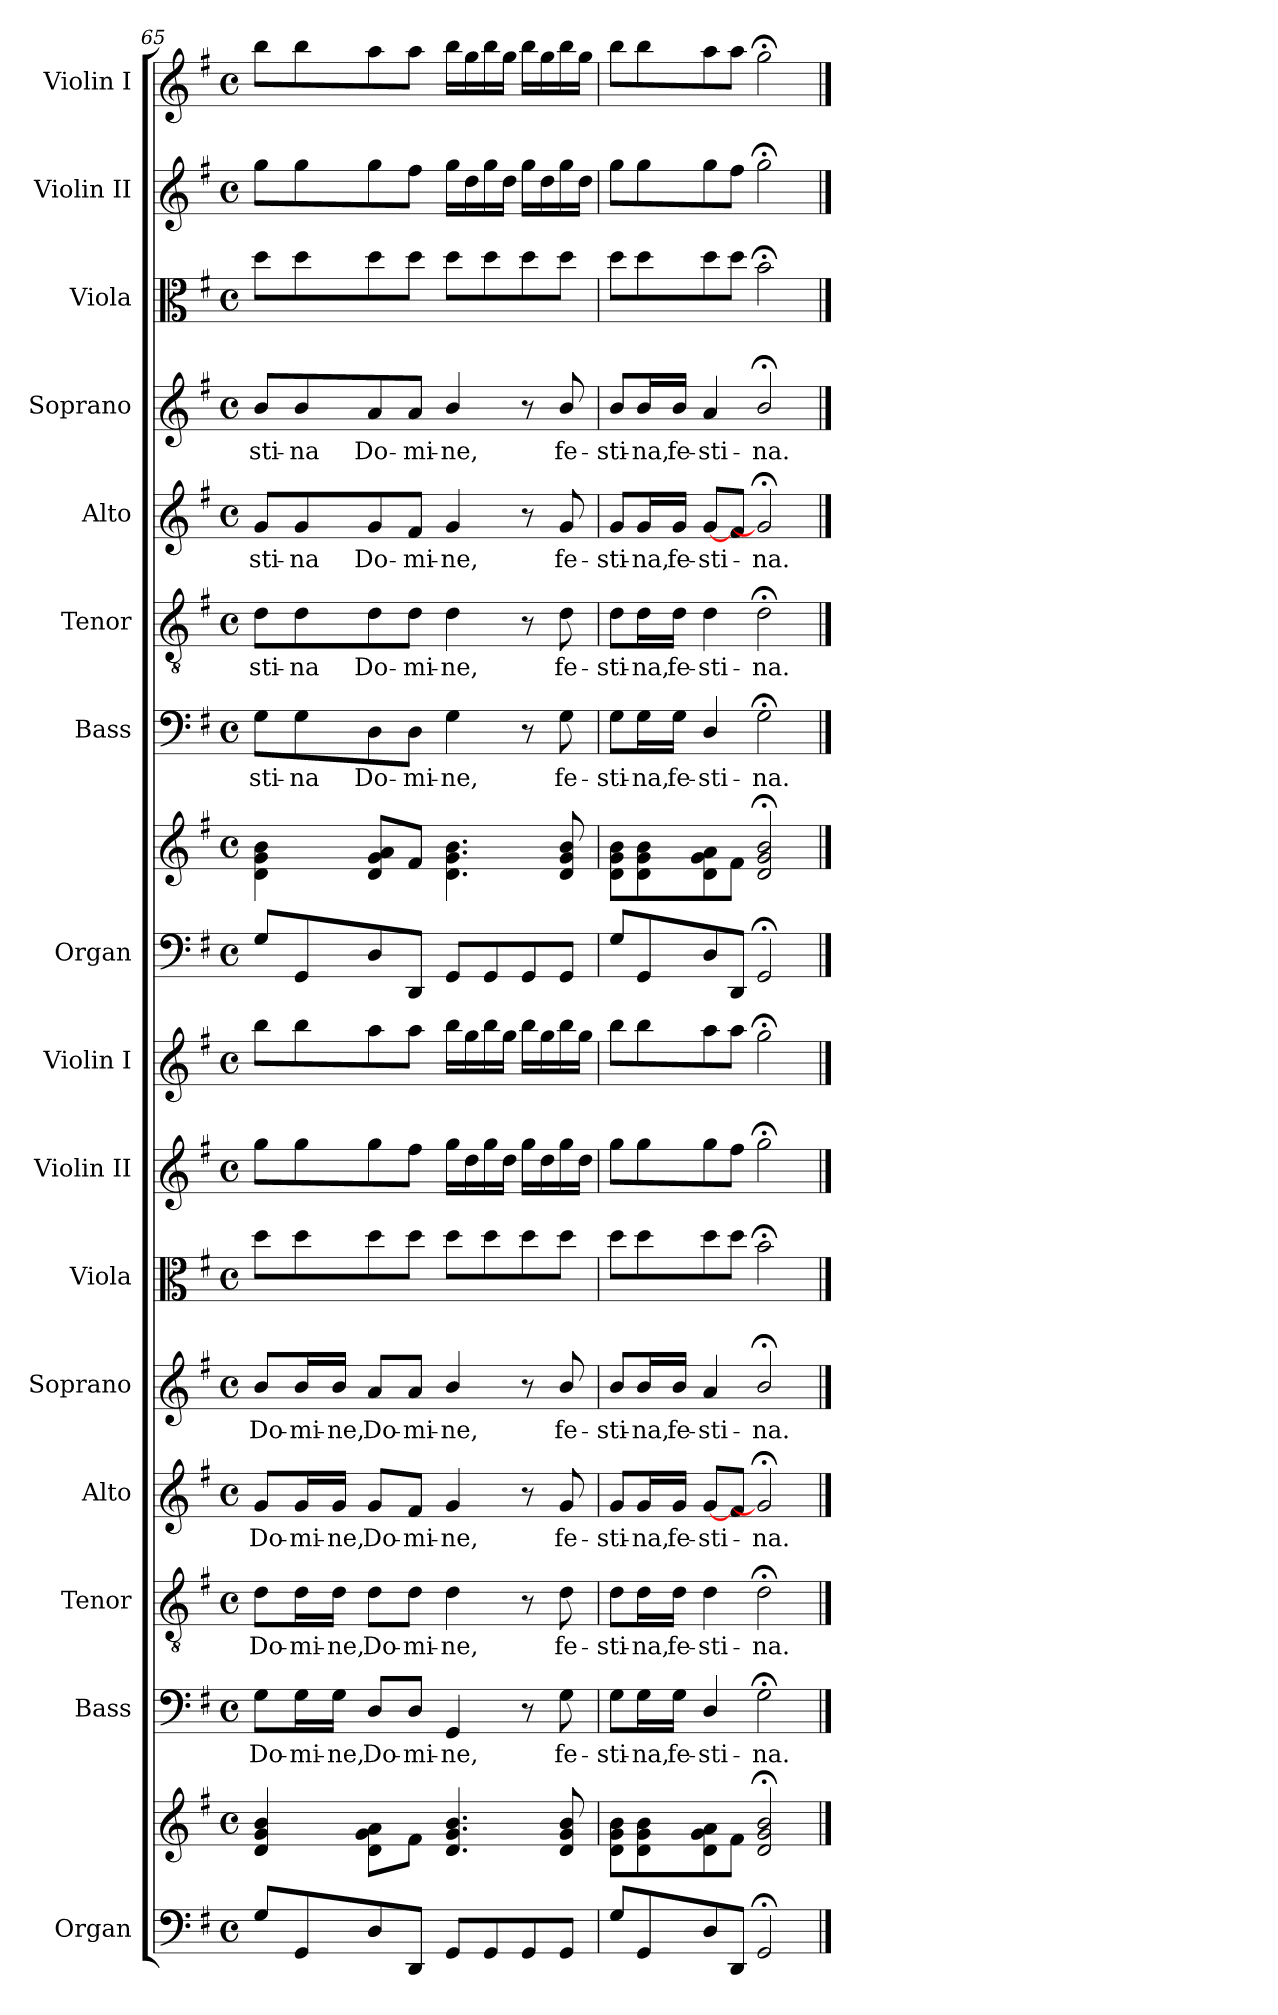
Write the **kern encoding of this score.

**kern	**kern	**kern	**text	**kern	**text	**kern	**text	**kern	**text	**kern	**kern	**kern	**kern	**kern	**kern	**text	**kern	**text	**kern	**text	**kern	**text	**kern	**kern	**kern
*part16	*part16	*part15	*part15	*part14	*part14	*part13	*part13	*part12	*part12	*part11	*part10	*part9	*part8	*part8	*part7	*part7	*part6	*part6	*part5	*part5	*part4	*part4	*part3	*part2	*part1
*staff18	*staff17	*staff16	*staff16	*staff15	*staff15	*staff14	*staff14	*staff13	*staff13	*staff12	*staff11	*staff10	*staff9	*staff8	*staff7	*staff7	*staff6	*staff6	*staff5	*staff5	*staff4	*staff4	*staff3	*staff2	*staff1
*I"Organ	*	*I"Bass	*	*I"Tenor	*	*I"Alto	*	*I"Soprano	*	*I"Viola	*I"Violin II	*I"Violin I	*I"Organ	*	*I"Bass	*	*I"Tenor	*	*I"Alto	*	*I"Soprano	*	*I"Viola	*I"Violin II	*I"Violin I
*I'Org.	*	*I'B.	*	*I'T.	*	*I'A.	*	*I'S.	*	*I'Vla.	*I'Vln. II	*I'Vln. I	*I'Org.	*	*I'B.	*	*I'T.	*	*I'A.	*	*I'S.	*	*I'Vla.	*I'Vln. II	*I'Vln. I
*clefF4	*clefG2	*clefF4	*	*clefGv2	*	*clefG2	*	*clefG2	*	*clefC3	*clefG2	*clefG2	*clefF4	*clefG2	*clefF4	*	*clefGv2	*	*clefG2	*	*clefG2	*	*clefC3	*clefG2	*clefG2
*	*	*	*	*ITrd7c12	*	*	*	*	*	*	*	*	*	*	*	*	*ITrd7c12	*	*	*	*	*	*	*	*
*k[f#]	*k[f#]	*k[f#]	*	*k[f#]	*	*k[f#]	*	*k[f#]	*	*k[f#]	*k[f#]	*k[f#]	*k[f#]	*k[f#]	*k[f#]	*	*k[f#]	*	*k[f#]	*	*k[f#]	*	*k[f#]	*k[f#]	*k[f#]
*G:	*G:	*G:	*	*G:	*	*G:	*	*G:	*	*G:	*G:	*G:	*G:	*G:	*G:	*	*G:	*	*G:	*	*G:	*	*G:	*G:	*G:
*M4/4	*M4/4	*M4/4	*	*M4/4	*	*M4/4	*	*M4/4	*	*M4/4	*M4/4	*M4/4	*M4/4	*M4/4	*M4/4	*	*M4/4	*	*M4/4	*	*M4/4	*	*M4/4	*M4/4	*M4/4
*met(c)	*met(c)	*met(c)	*	*met(c)	*	*met(c)	*	*met(c)	*	*met(c)	*met(c)	*met(c)	*met(c)	*met(c)	*met(c)	*	*met(c)	*	*met(c)	*	*met(c)	*	*met(c)	*met(c)	*met(c)
=65	=65	=65	=65	=65	=65	=65	=65	=65	=65	=65	=65	=65	=65	=65	=65	=65	=65	=65	=65	=65	=65	=65	=65	=65	=65
!	!	!	!LO:LY:b:color=#000000	!	!	!	!	!	!	!	!	!	!	!	!	!	!	!	!	!	!	!	!	!	!
!	!	!	!	!	!LO:LY:b:color=#000000	!	!	!	!	!	!	!	!	!	!	!	!	!	!	!	!	!	!	!	!
!	!	!	!	!	!	!	!LO:LY:b:color=#000000	!	!	!	!	!	!	!	!	!	!	!	!	!	!	!	!	!	!
!	!	!	!	!	!	!	!	!	!LO:LY:b:color=#000000	!	!	!	!	!	!	!	!	!	!	!	!	!	!	!	!
!	!	!	!	!	!	!	!	!	!	!	!	!	!	!	!	!LO:LY:b:color=#000000	!	!	!	!	!	!	!	!	!
!	!	!	!	!	!	!	!	!	!	!	!	!	!	!	!	!	!	!LO:LY:b:color=#000000	!	!	!	!	!	!	!
!	!	!	!	!	!	!	!	!	!	!	!	!	!	!	!	!	!	!	!	!LO:LY:b:color=#000000	!	!	!	!	!
!	!	!	!	!	!	!	!	!	!	!	!	!	!	!	!	!	!	!	!	!	!	!LO:LY:b:color=#000000	!	!	!
8Gi/L	4di/ 4gi 4bi	8Gi\L	Do-	8Di\L	Do-	8gi/L	Do-	8bi/L	Do-	8ddi\L	8ggi\L	8bbi\L	8Gi/L	4di\ 4gi 4bi	8Gi\L	-sti-	8Di\L	-sti-	8gi/L	-sti-	8bi/L	-sti-	8ddi\L	8ggi\L	8bbi\L
!	!	!	!LO:LY:b:color=#000000	!	!	!	!	!	!	!	!	!	!	!	!	!	!	!	!	!	!	!	!	!	!
!	!	!	!	!	!LO:LY:b:color=#000000	!	!	!	!	!	!	!	!	!	!	!	!	!	!	!	!	!	!	!	!
!	!	!	!	!	!	!	!LO:LY:b:color=#000000	!	!	!	!	!	!	!	!	!	!	!	!	!	!	!	!	!	!
!	!	!	!	!	!	!	!	!	!LO:LY:b:color=#000000	!	!	!	!	!	!	!	!	!	!	!	!	!	!	!	!
!	!	!	!	!	!	!	!	!	!	!	!	!	!	!	!	!LO:LY:b:color=#000000	!	!	!	!	!	!	!	!	!
!	!	!	!	!	!	!	!	!	!	!	!	!	!	!	!	!	!	!LO:LY:b:color=#000000	!	!	!	!	!	!	!
!	!	!	!	!	!	!	!	!	!	!	!	!	!	!	!	!	!	!	!	!LO:LY:b:color=#000000	!	!	!	!	!
!	!	!	!	!	!	!	!	!	!	!	!	!	!	!	!	!	!	!	!	!	!	!LO:LY:b:color=#000000	!	!	!
8GGi/	.	16Gi\L	-mi-	16Di\L	-mi-	16gi/L	-mi-	16bi/L	-mi-	8ddi\	8ggi\	8bbi\	8GGi/	.	8Gi\	-na	8Di\	-na	8gi/	-na	8bi/	-na	8ddi\	8ggi\	8bbi\
!	!	!	!LO:LY:b:color=#000000	!	!	!	!	!	!	!	!	!	!	!	!	!	!	!	!	!	!	!	!	!	!
!	!	!	!	!	!LO:LY:b:color=#000000	!	!	!	!	!	!	!	!	!	!	!	!	!	!	!	!	!	!	!	!
!	!	!	!	!	!	!	!LO:LY:b:color=#000000	!	!	!	!	!	!	!	!	!	!	!	!	!	!	!	!	!	!
!	!	!	!	!	!	!	!	!	!LO:LY:b:color=#000000	!	!	!	!	!	!	!	!	!	!	!	!	!	!	!	!
.	.	16Gi\JJ	-ne,	16Di\JJ	-ne,	16gi/JJ	-ne,	16bi/JJ	-ne,	.	.	.	.	.	.	.	.	.	.	.	.	.	.	.	.
!	!	!	!LO:LY:b:color=#000000	!	!	!	!	!	!	!	!	!	!	!	!	!	!	!	!	!	!	!	!	!	!
!	!	!	!	!	!LO:LY:b:color=#000000	!	!	!	!	!	!	!	!	!	!	!	!	!	!	!	!	!	!	!	!
!	!	!	!	!	!	!	!LO:LY:b:color=#000000	!	!	!	!	!	!	!	!	!	!	!	!	!	!	!	!	!	!
!	!	!	!	!	!	!	!	!	!LO:LY:b:color=#000000	!	!	!	!	!	!	!	!	!	!	!	!	!	!	!	!
!	!	!	!	!	!	!	!	!	!	!	!	!	!	!	!	!LO:LY:b:color=#000000	!	!	!	!	!	!	!	!	!
!	!	!	!	!	!	!	!	!	!	!	!	!	!	!	!	!	!	!LO:LY:b:color=#000000	!	!	!	!	!	!	!
!	!	!	!	!	!	!	!	!	!	!	!	!	!	!	!	!	!	!	!	!LO:LY:b:color=#000000	!	!	!	!	!
!	!	!	!	!	!	!	!	!	!	!	!	!	!	!	!	!	!	!	!	!	!	!LO:LY:b:color=#000000	!	!	!
8Di/	8di\ 8gi 8aiL	8Di/L	Do-	8Di\L	Do-	8gi/L	Do-	8ai/L	Do-	8ddi\	8ggi\	8aai\	8Di/	8di/ 8gi 8aiL	8Di\	Do-	8Di\	Do-	8gi/	Do-	8ai/	Do-	8ddi\	8ggi\	8aai\
!	!	!	!LO:LY:b:color=#000000	!	!	!	!	!	!	!	!	!	!	!	!	!	!	!	!	!	!	!	!	!	!
!	!	!	!	!	!LO:LY:b:color=#000000	!	!	!	!	!	!	!	!	!	!	!	!	!	!	!	!	!	!	!	!
!	!	!	!	!	!	!	!LO:LY:b:color=#000000	!	!	!	!	!	!	!	!	!	!	!	!	!	!	!	!	!	!
!	!	!	!	!	!	!	!	!	!LO:LY:b:color=#000000	!	!	!	!	!	!	!	!	!	!	!	!	!	!	!	!
!	!	!	!	!	!	!	!	!	!	!	!	!	!	!	!	!LO:LY:b:color=#000000	!	!	!	!	!	!	!	!	!
!	!	!	!	!	!	!	!	!	!	!	!	!	!	!	!	!	!	!LO:LY:b:color=#000000	!	!	!	!	!	!	!
!	!	!	!	!	!	!	!	!	!	!	!	!	!	!	!	!	!	!	!	!LO:LY:b:color=#000000	!	!	!	!	!
!	!	!	!	!	!	!	!	!	!	!	!	!	!	!	!	!	!	!	!	!	!	!LO:LY:b:color=#000000	!	!	!
8DDi/J	8f#i\J	8Di/J	-mi-	8Di\J	-mi-	8f#i/J	-mi-	8ai/J	-mi-	8ddi\J	8ff#i\J	8aai\J	8DDi/J	8f#i/J	8Di\J	-mi-	8Di\J	-mi-	8f#i/J	-mi-	8ai/J	-mi-	8ddi\J	8ff#i\J	8aai\J
!	!	!	!LO:LY:b:color=#000000	!	!	!	!	!	!	!	!	!	!	!	!	!	!	!	!	!	!	!	!	!	!
!	!	!	!	!	!LO:LY:b:color=#000000	!	!	!	!	!	!	!	!	!	!	!	!	!	!	!	!	!	!	!	!
!	!	!	!	!	!	!	!LO:LY:b:color=#000000	!	!	!	!	!	!	!	!	!	!	!	!	!	!	!	!	!	!
!	!	!	!	!	!	!	!	!	!LO:LY:b:color=#000000	!	!	!	!	!	!	!	!	!	!	!	!	!	!	!	!
!	!	!	!	!	!	!	!	!	!	!	!	!	!	!	!	!LO:LY:b:color=#000000	!	!	!	!	!	!	!	!	!
!	!	!	!	!	!	!	!	!	!	!	!	!	!	!	!	!	!	!LO:LY:b:color=#000000	!	!	!	!	!	!	!
!	!	!	!	!	!	!	!	!	!	!	!	!	!	!	!	!	!	!	!	!LO:LY:b:color=#000000	!	!	!	!	!
!	!	!	!	!	!	!	!	!	!	!	!	!	!	!	!	!	!	!	!	!	!	!LO:LY:b:color=#000000	!	!	!
8GGi/L	4.di/ 4.gi 4.bi	4GGi/	-ne,	4Di\	-ne,	4gi/	-ne,	4bi/	-ne,	8ddi\L	16ggi\LL	16bbi\LL	8GGi/L	4.di\ 4.gi 4.bi	4Gi\	-ne,	4Di\	-ne,	4gi/	-ne,	4bi/	-ne,	8ddi\L	16ggi\LL	16bbi\LL
.	.	.	.	.	.	.	.	.	.	.	16ddi\	16ggi\	.	.	.	.	.	.	.	.	.	.	.	16ddi\	16ggi\
8GGi/	.	.	.	.	.	.	.	.	.	8ddi\	16ggi\	16bbi\	8GGi/	.	.	.	.	.	.	.	.	.	8ddi\	16ggi\	16bbi\
.	.	.	.	.	.	.	.	.	.	.	16ddi\JJ	16ggi\JJ	.	.	.	.	.	.	.	.	.	.	.	16ddi\JJ	16ggi\JJ
8GGi/	.	8r	.	8r	.	8r	.	8r	.	8ddi\	16ggi\LL	16bbi\LL	8GGi/	.	8r	.	8r	.	8r	.	8r	.	8ddi\	16ggi\LL	16bbi\LL
.	.	.	.	.	.	.	.	.	.	.	16ddi\	16ggi\	.	.	.	.	.	.	.	.	.	.	.	16ddi\	16ggi\
!	!	!	!LO:LY:b:color=#000000	!	!	!	!	!	!	!	!	!	!	!	!	!	!	!	!	!	!	!	!	!	!
!	!	!	!	!	!LO:LY:b:color=#000000	!	!	!	!	!	!	!	!	!	!	!	!	!	!	!	!	!	!	!	!
!	!	!	!	!	!	!	!LO:LY:b:color=#000000	!	!	!	!	!	!	!	!	!	!	!	!	!	!	!	!	!	!
!	!	!	!	!	!	!	!	!	!LO:LY:b:color=#000000	!	!	!	!	!	!	!	!	!	!	!	!	!	!	!	!
!	!	!	!	!	!	!	!	!	!	!	!	!	!	!	!	!LO:LY:b:color=#000000	!	!	!	!	!	!	!	!	!
!	!	!	!	!	!	!	!	!	!	!	!	!	!	!	!	!	!	!LO:LY:b:color=#000000	!	!	!	!	!	!	!
!	!	!	!	!	!	!	!	!	!	!	!	!	!	!	!	!	!	!	!	!LO:LY:b:color=#000000	!	!	!	!	!
!	!	!	!	!	!	!	!	!	!	!	!	!	!	!	!	!	!	!	!	!	!	!LO:LY:b:color=#000000	!	!	!
8GGi/J	8di/ 8gi 8bi	8Gi\	fe-	8Di\	fe-	8gi/	fe-	8bi/	fe-	8ddi\J	16ggi\	16bbi\	8GGi/J	8di/ 8gi 8bi	8Gi\	fe-	8Di\	fe-	8gi/	fe-	8bi/	fe-	8ddi\J	16ggi\	16bbi\
.	.	.	.	.	.	.	.	.	.	.	16ddi\JJ	16ggi\JJ	.	.	.	.	.	.	.	.	.	.	.	16ddi\JJ	16ggi\JJ
=66	=66	=66	=66	=66	=66	=66	=66	=66	=66	=66	=66	=66	=66	=66	=66	=66	=66	=66	=66	=66	=66	=66	=66	=66	=66
!	!	!	!LO:LY:b:color=#000000	!	!	!	!	!	!	!	!	!	!	!	!	!	!	!	!	!	!	!	!	!	!
!	!	!	!	!	!LO:LY:b:color=#000000	!	!	!	!	!	!	!	!	!	!	!	!	!	!	!	!	!	!	!	!
!	!	!	!	!	!	!	!LO:LY:b:color=#000000	!	!	!	!	!	!	!	!	!	!	!	!	!	!	!	!	!	!
!	!	!	!	!	!	!	!	!	!LO:LY:b:color=#000000	!	!	!	!	!	!	!	!	!	!	!	!	!	!	!	!
!	!	!	!	!	!	!	!	!	!	!	!	!	!	!	!	!LO:LY:b:color=#000000	!	!	!	!	!	!	!	!	!
!	!	!	!	!	!	!	!	!	!	!	!	!	!	!	!	!	!	!LO:LY:b:color=#000000	!	!	!	!	!	!	!
!	!	!	!	!	!	!	!	!	!	!	!	!	!	!	!	!	!	!	!	!LO:LY:b:color=#000000	!	!	!	!	!
!	!	!	!	!	!	!	!	!	!	!	!	!	!	!	!	!	!	!	!	!	!	!LO:LY:b:color=#000000	!	!	!
8Gi/L	8di\ 8gi 8biL	8Gi\L	-sti-	8Di\L	-sti-	8gi/L	-sti-	8bi/L	-sti-	8ddi\L	8ggi\L	8bbi\L	8Gi/L	8di\ 8gi 8biL	8Gi\L	-sti-	8Di\L	-sti-	8gi/L	-sti-	8bi/L	-sti-	8ddi\L	8ggi\L	8bbi\L
!	!	!	!LO:LY:b:color=#000000	!	!	!	!	!	!	!	!	!	!	!	!	!	!	!	!	!	!	!	!	!	!
!	!	!	!	!	!LO:LY:b:color=#000000	!	!	!	!	!	!	!	!	!	!	!	!	!	!	!	!	!	!	!	!
!	!	!	!	!	!	!	!LO:LY:b:color=#000000	!	!	!	!	!	!	!	!	!	!	!	!	!	!	!	!	!	!
!	!	!	!	!	!	!	!	!	!LO:LY:b:color=#000000	!	!	!	!	!	!	!	!	!	!	!	!	!	!	!	!
!	!	!	!	!	!	!	!	!	!	!	!	!	!	!	!	!LO:LY:b:color=#000000	!	!	!	!	!	!	!	!	!
!	!	!	!	!	!	!	!	!	!	!	!	!	!	!	!	!	!	!LO:LY:b:color=#000000	!	!	!	!	!	!	!
!	!	!	!	!	!	!	!	!	!	!	!	!	!	!	!	!	!	!	!	!LO:LY:b:color=#000000	!	!	!	!	!
!	!	!	!	!	!	!	!	!	!	!	!	!	!	!	!	!	!	!	!	!	!	!LO:LY:b:color=#000000	!	!	!
8GGi/	8di\ 8gi 8bi	16Gi\L	-na,	16Di\L	-na,	16gi/L	-na,	16bi/L	-na,	8ddi\	8ggi\	8bbi\	8GGi/	8di\ 8gi 8bi	16Gi\L	-na,	16Di\L	-na,	16gi/L	-na,	16bi/L	-na,	8ddi\	8ggi\	8bbi\
!	!	!	!LO:LY:b:color=#000000	!	!	!	!	!	!	!	!	!	!	!	!	!	!	!	!	!	!	!	!	!	!
!	!	!	!	!	!LO:LY:b:color=#000000	!	!	!	!	!	!	!	!	!	!	!	!	!	!	!	!	!	!	!	!
!	!	!	!	!	!	!	!LO:LY:b:color=#000000	!	!	!	!	!	!	!	!	!	!	!	!	!	!	!	!	!	!
!	!	!	!	!	!	!	!	!	!LO:LY:b:color=#000000	!	!	!	!	!	!	!	!	!	!	!	!	!	!	!	!
!	!	!	!	!	!	!	!	!	!	!	!	!	!	!	!	!LO:LY:b:color=#000000	!	!	!	!	!	!	!	!	!
!	!	!	!	!	!	!	!	!	!	!	!	!	!	!	!	!	!	!LO:LY:b:color=#000000	!	!	!	!	!	!	!
!	!	!	!	!	!	!	!	!	!	!	!	!	!	!	!	!	!	!	!	!LO:LY:b:color=#000000	!	!	!	!	!
!	!	!	!	!	!	!	!	!	!	!	!	!	!	!	!	!	!	!	!	!	!	!LO:LY:b:color=#000000	!	!	!
.	.	16Gi\JJ	fe-	16Di\JJ	fe-	16gi/JJ	fe-	16bi/JJ	fe-	.	.	.	.	.	16Gi\JJ	fe-	16Di\JJ	fe-	16gi/JJ	fe-	16bi/JJ	fe-	.	.	.
!	!	!	!LO:LY:b:color=#000000	!	!	!	!	!	!	!	!	!	!	!	!	!	!	!	!	!	!	!	!	!	!
!	!	!	!	!	!LO:LY:b:color=#000000	!	!	!	!	!	!	!	!	!	!	!	!	!	!	!	!	!	!	!	!
!	!	!	!	!	!	!	!LO:LY:b:color=#000000	!	!	!	!	!	!	!	!	!	!	!	!	!	!	!	!	!	!
!	!	!	!	!	!	!	!	!	!LO:LY:b:color=#000000	!	!	!	!	!	!	!	!	!	!	!	!	!	!	!	!
!	!	!	!	!	!	!	!	!	!	!	!	!	!	!	!	!LO:LY:b:color=#000000	!	!	!	!	!	!	!	!	!
!	!	!	!	!	!	!	!	!	!	!	!	!	!	!	!	!	!	!LO:LY:b:color=#000000	!	!	!	!	!	!	!
!	!	!	!	!	!	!	!	!	!	!	!	!	!	!	!	!	!	!	!	!LO:LY:b:color=#000000	!	!	!	!	!
!	!	!	!	!	!	!	!	!	!	!	!	!	!	!	!	!	!	!	!	!	!	!LO:LY:b:color=#000000	!	!	!
8Di/	8di\ 8gi 8ai	4Di/	-sti-	4Di\	-sti-	[8gi/L	-sti-	4ai/	-sti-	8ddi\	8ggi\	8aai\	8Di/	8di\ 8gi 8ai	4Di/	-sti-	4Di\	-sti-	[8gi/L	-sti-	4ai/	-sti-	8ddi\	8ggi\	8aai\
8DDi/J	8f#i\J	.	.	.	.	8f#i/J	.	.	.	8ddi\J	8ff#i\J	8aai\J	8DDi/J	8f#i\J	.	.	.	.	8f#i/J	.	.	.	8ddi\J	8ff#i\J	8aai\J
!	!	!	!LO:LY:b:color=#000000	!	!	!	!	!	!	!	!	!	!	!	!	!	!	!	!	!	!	!	!	!	!
!	!	!	!	!	!LO:LY:b:color=#000000	!	!	!	!	!	!	!	!	!	!	!	!	!	!	!	!	!	!	!	!
!	!	!	!	!	!	!	!LO:LY:b:color=#000000	!	!	!	!	!	!	!	!	!	!	!	!	!	!	!	!	!	!
!	!	!	!	!	!	!	!	!	!LO:LY:b:color=#000000	!	!	!	!	!	!	!	!	!	!	!	!	!	!	!	!
!	!	!	!	!	!	!	!	!	!	!	!	!	!	!	!	!LO:LY:b:color=#000000	!	!	!	!	!	!	!	!	!
!	!	!	!	!	!	!	!	!	!	!	!	!	!	!	!	!	!	!LO:LY:b:color=#000000	!	!	!	!	!	!	!
!	!	!	!	!	!	!	!	!	!	!	!	!	!	!	!	!	!	!	!	!LO:LY:b:color=#000000	!	!	!	!	!
!	!	!	!	!	!	!	!	!	!	!	!	!	!	!	!	!	!	!	!	!	!	!LO:LY:b:color=#000000	!	!	!
2GG;i/	2di/; 2gi; 2bi;	2G;i\	-na.	2D;i\	-na.	2g;i/]	-na.	2b;i/	-na.	2b;i\	2gg;i\	2gg;i\	2GG;i/	2di/; 2gi; 2bi;	2G;i\	-na.	2D;i\	-na.	2g;i/]	-na.	2b;i/	-na.	2b;i\	2gg;i\	2gg;i\
==	==	==	==	==	==	==	==	==	==	==	==	==	==	==	==	==	==	==	==	==	==	==	==	==	==
*-	*-	*-	*-	*-	*-	*-	*-	*-	*-	*-	*-	*-	*-	*-	*-	*-	*-	*-	*-	*-	*-	*-	*-	*-	*-
